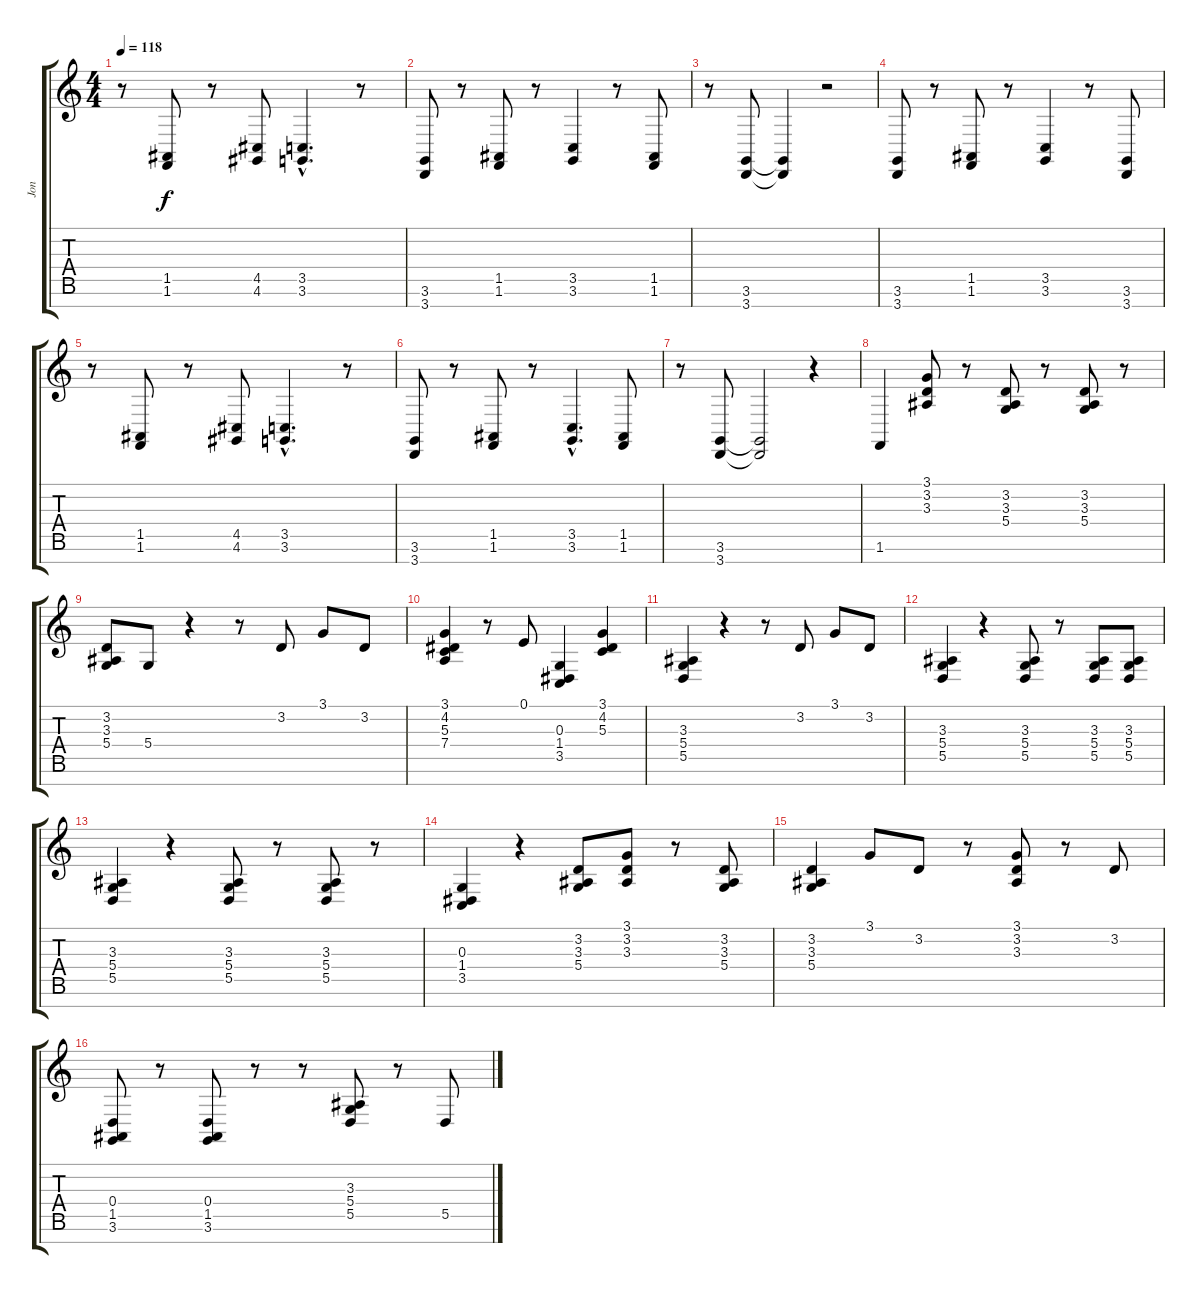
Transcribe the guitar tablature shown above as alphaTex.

\track ("Jon" "Jon") {instrument drawbarorgan}
\staff {score tabs}
\tuning (E4 B3 G3 D3 A2 E2 B1) {hide}
\ts (4 4)
\tempo 118
\clef g2
\ks c
r.8{dy f} (1.5 1.6).8 r.8 (4.5 4.6).8 (3.5{hac} 3.6{hac}).4{d} r.8 |
(3.6 3.7).8 r.8 (1.5 1.6).8 r.8 (3.5 3.6).4 r.8 (1.5 1.6).8 |
r.8 (3.6 3.7).8 (3.6{t} 3.7{t}).4 r.2 |
(3.6 3.7).8 r.8 (1.5 1.6).8 r.8 (3.5 3.6).4 r.8 (3.6 3.7).8 |
r.8 (1.5 1.6).8 r.8 (4.5 4.6).8 (3.5{hac} 3.6{hac}).4{d} r.8 |
(3.6 3.7).8 r.8 (1.5 1.6).8 r.8 (3.5{hac} 3.6{hac}).4{d} (1.5 1.6).8 |
r.8 (3.6 3.7).8 (3.6{t} 3.7{t}).2 r.4 |
1.6.4 (3.1 3.2 3.3).8 r.8 (3.2 3.3 5.4).8 r.8 (3.2 3.3 5.4).8 r.8 |
(3.2 3.3 5.4).8 5.4.8 r.4 r.8 3.2.8 3.1.8 3.2.8 |
(3.1 4.2 5.3 7.4).4 r.8 0.1.8 (0.3 1.4 3.5).4 (3.1 4.2 5.3).4 |
(3.3 5.4 5.5).4 r.4 r.8 3.2.8 3.1.8 3.2.8 |
(3.3 5.4 5.5).4 r.4 (3.3 5.4 5.5).8 r.8 (3.3 5.4 5.5).8 (3.3 5.4 5.5).8 |
(3.3 5.4 5.5).4 r.4 (3.3 5.4 5.5).8 r.8 (3.3 5.4 5.5).8 r.8 |
(0.3 1.4 3.5).4 r.4 (3.2 3.3 5.4).8 (3.1 3.2 3.3).8 r.8 (3.2 3.3 5.4).8 |
(3.2 3.3 5.4).4 3.1.8 3.2.8 r.8 (3.1 3.2 3.3).8 r.8 3.2.8 |
(0.4 1.5 3.6).8 r.8 (0.4 1.5 3.6).8 r.8 r.8 (3.3 5.4 5.5).8 r.8 5.5.8
